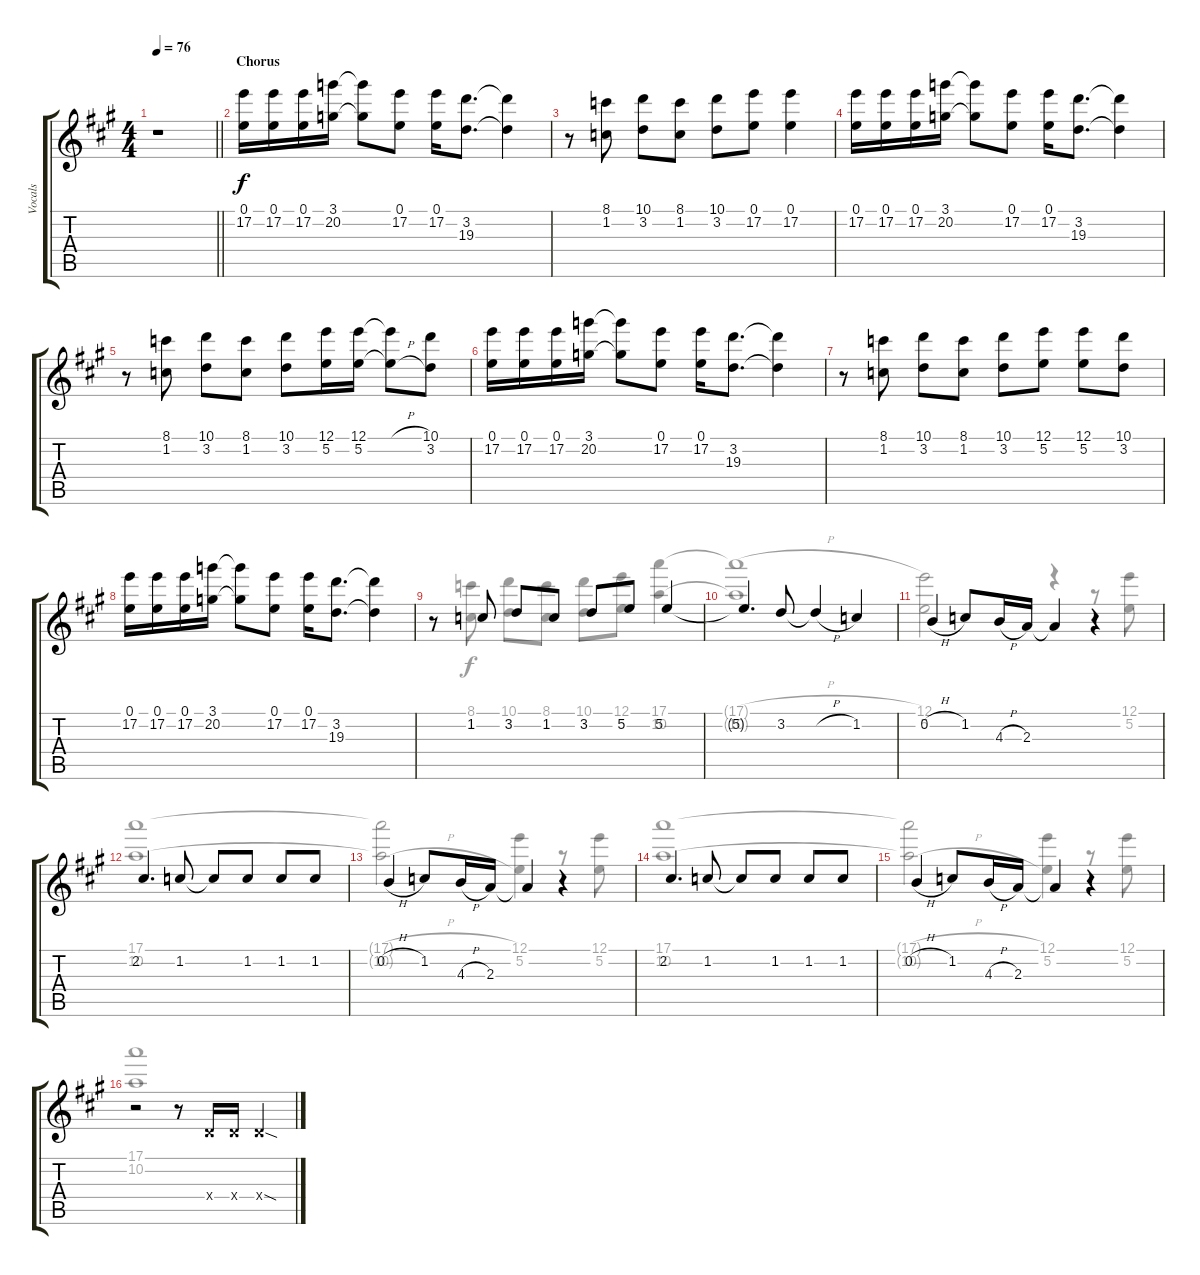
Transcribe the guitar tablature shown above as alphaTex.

\track ("Vocals" "Vocals") {instrument electricguitarjazz}
\staff {score tabs}
\tuning (E4 B3 G3 D3 A2 E2) {hide}
\voice
\ts (4 4)
\tempo 76
\clef g2
\barLineRight lightlight
\ks a
r.1{dy f} |
\section ("" "Chorus")
(0.1 17.2).16 (0.1 17.2).16 (0.1 17.2).16 (3.1 20.2).16 (3.1{t} 20.2{t}).8 (0.1 17.2).8 (0.1 17.2).16 (3.2 19.3).8{d} (3.2{t} 19.3{t}).4 |
r.8 (8.1 1.2).8 (10.1 3.2).8 (8.1 1.2).8 (10.1 3.2).8 (0.1 17.2).8 (0.1 17.2).4 |
(0.1 17.2).16 (0.1 17.2).16 (0.1 17.2).16 (3.1 20.2).16 (3.1{t} 20.2{t}).8 (0.1 17.2).8 (0.1 17.2).16 (3.2 19.3).8{d} (3.2{t} 19.3{t}).4 |
r.8 (8.1 1.2).8 (10.1 3.2).8 (8.1 1.2).8 (10.1 3.2).8 (12.1 5.2).16 (12.1 5.2).16 (12.1{h t} 5.2{h t}).8 (10.1 3.2).8 |
(0.1 17.2).16 (0.1 17.2).16 (0.1 17.2).16 (3.1 20.2).16 (3.1{t} 20.2{t}).8 (0.1 17.2).8 (0.1 17.2).16 (3.2 19.3).8{d} (3.2{t} 19.3{t}).4 |
r.8 (8.1 1.2).8 (10.1 3.2).8 (8.1 1.2).8 (10.1 3.2).8 (12.1 5.2).8 (12.1 5.2).8 (10.1 3.2).8 |
(0.1 17.2).16 (0.1 17.2).16 (0.1 17.2).16 (3.1 20.2).16 (3.1{t} 20.2{t}).8 (0.1 17.2).8 (0.1 17.2).16 (3.2 19.3).8{d} (3.2{t} 19.3{t}).4 |
r.8 1.2.8 3.2.8 1.2.8 3.2.8 5.2.8 5.2.4 |
5.2{t}.4{d} 3.2.8 3.2{h t}.4 1.2.4 |
0.2{h}.4 1.2.8 4.3{h}.16 2.3.16 2.3{t}.4 r.4 |
2.2.4{d} 1.2.8 1.2{t}.8 1.2.8 1.2.8 1.2.8 |
0.2{h}.4 1.2.8 4.3{h}.16 2.3.16 2.3{t}.4 r.4 |
2.2.4{d} 1.2.8 1.2{t}.8 1.2.8 1.2.8 1.2.8 |
0.2{h}.4 1.2.8 4.3{h}.16 2.3.16 2.3{t}.4 r.4 |
r.2 r.8 0.4{x}.16 0.4{x}.16 0.4{sod x}.4
\voice
\clef g2
\ottava regular
\simile none
\barLineRight lightlight
\ks a
|
|
|
|
|
|
|
|
r.8 (8.1 1.2).8 (10.1 3.2).8 (8.1 1.2).8 (10.1 3.2).8 (12.1 5.2).8 (17.1 10.2).4 |
(17.1{h t} 10.2{t}).1 |
(12.1 5.2).2 r.4 r.8 (12.1 5.2).8 |
(17.1 10.2).1 |
(17.1{h t} 10.2{h t}).2 (12.1 5.2).4 r.8 (12.1 5.2).8 |
(17.1 10.2).1 |
(17.1{h t} 10.2{h t}).2 (12.1 5.2).4 r.8 (12.1 5.2).8 |
(17.1 10.2).1
